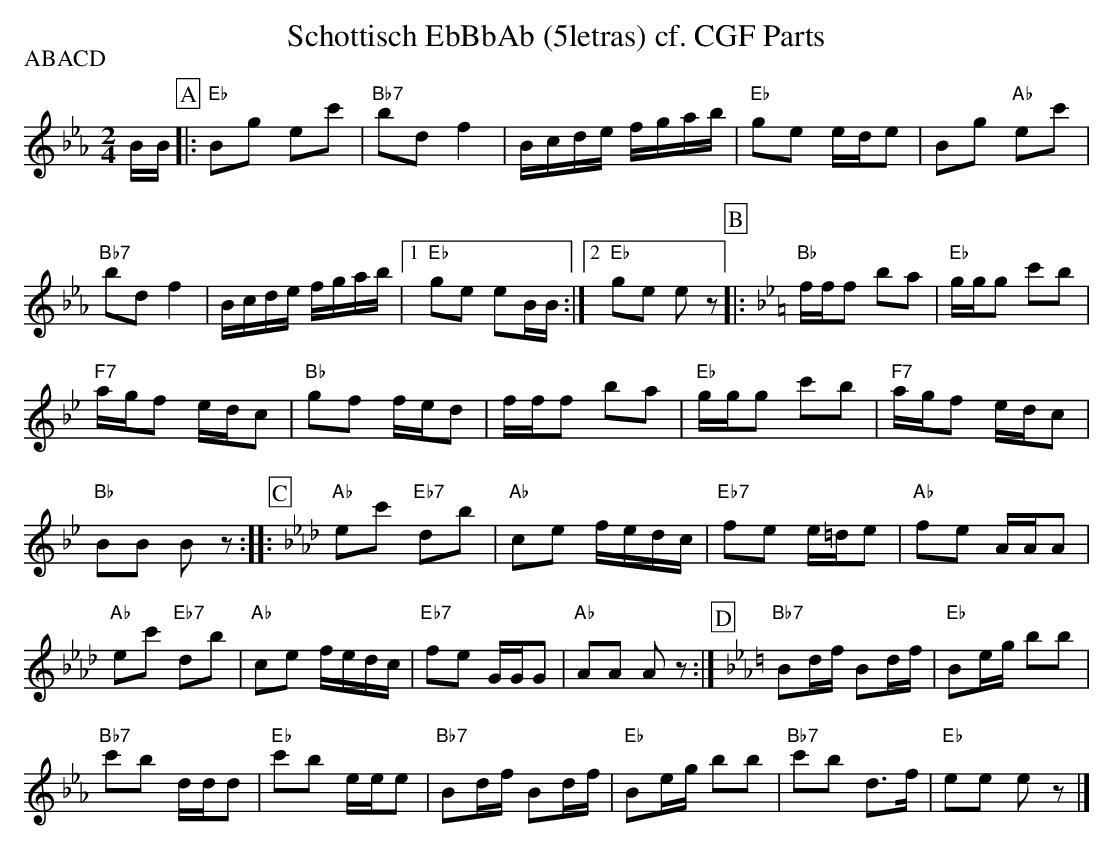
X:1
T:Schottisch EbBbAb (5letras) cf. CGF Parts
P:ABACD
M:2/4
L:1/16
K:Ebmaj%%MIDI gchordon
BB [P:A] |: "Eb"B2g2 e2c'2 | "Bb7"b2d2f4 | Bcde fgab | "Eb"g2e2 ede2 | B2g2 "Ab"e2c'2 |
"Bb7"b2d2f4 | Bcde fgab |1 "Eb"g2e2 e2BB :|2 "Eb"g2e2 e2z2 [P:B] |: [K:Bbmaj] "Bb"fff2 b2a2 | "Eb"ggg2 c'2b2 |
"F7"agf2 edc2 | "Bb"g2f2 fed2 | fff2 b2a2 | "Eb"ggg2 c'2b2 | "F7"agf2 edc2 |
"Bb"B2B2 B2z2 :: [P:C] [K:Abmaj] "Ab"e2c'2 "Eb7"d2b2 | "Ab"c2e2 fedc | "Eb7"f2e2 e=de2 | "Ab"f2e2 AAA2 |
"Ab"e2c'2 "Eb7"d2b2 | "Ab"c2e2 fedc | "Eb7"f2e2 GGG2 | "Ab"A2A2 A2z2 :| [P:D] [K:Ebmaj] "Bb7"B2df B2df | "Eb"B2eg b2b2 |
"Bb7"c'2b2 ddd2 | "Eb"c'2b2 eee2 | "Bb7"B2df B2df | "Eb"B2eg b2b2 | "Bb7"c'2b2 d3f | "Eb"e2e2 e2z2 |]
